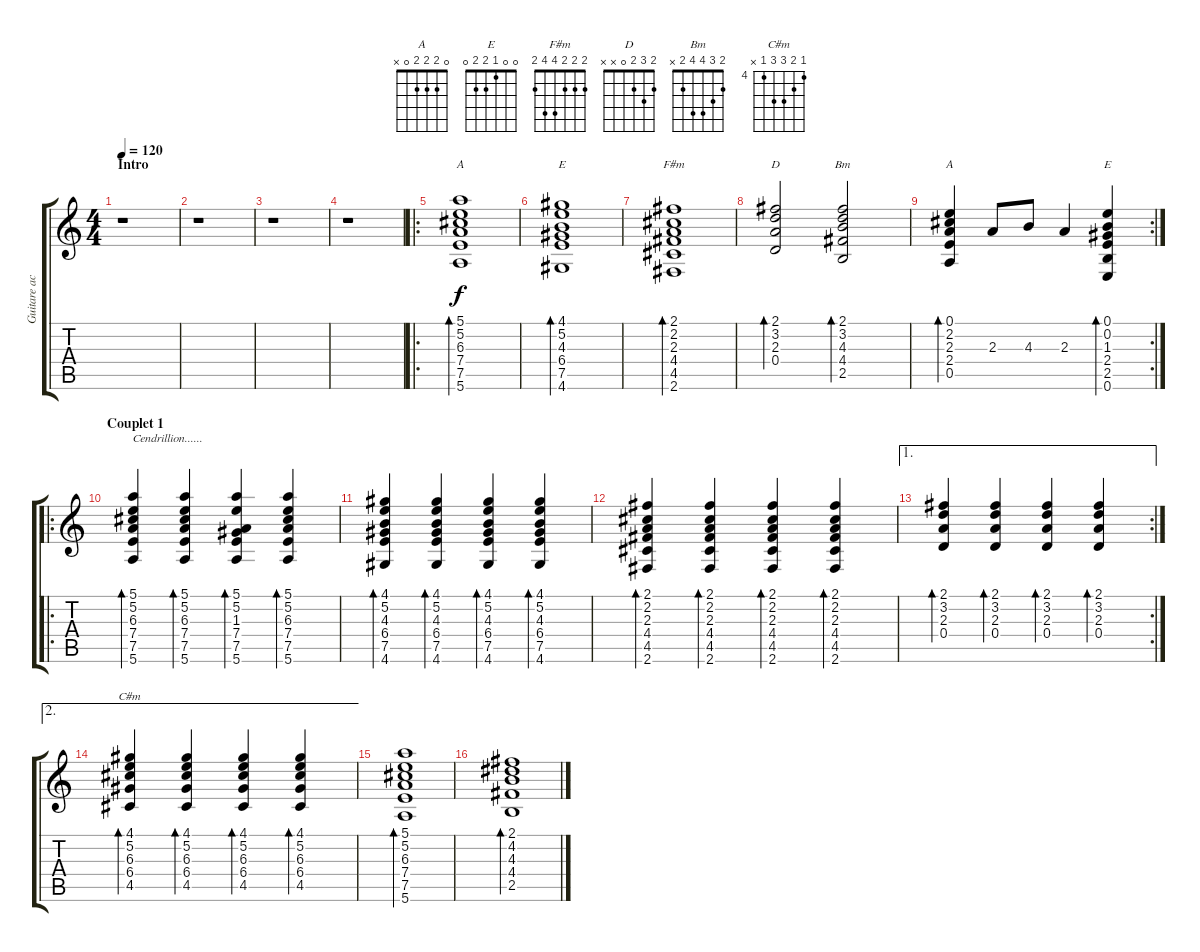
\track ("Guitare acompagnement" "Guitare ac") {instrument electricguitarjazz}
\staff {score tabs}
\tuning (E4 B3 G3 D3 A2 E2) {hide}
\chord ("A" 5 5 6 7 7 5) {firstfret 5}
\chord ("E" 4 5 4 6 7 4) {firstfret 4}
\chord ("F#m" 2 2 2 4 4 2)
\chord ("D" 2 3 2 0 x x)
\chord ("Bm" 2 3 4 4 2 x)
\chord ("A" 0 2 2 2 0 x)
\chord ("E" 0 0 1 2 2 0)
\chord ("C#m" 4 5 6 6 4 x) {firstfret 4}
\ts (4 4)
\section ("" "Intro")
\tempo 120
\clef g2
\ks c
r.1{dy f instrument electricguitarjazz} |
r.1 |
r.1 |
r.1 |
\ro
(5.1 5.2 6.3 7.4 7.5 5.6).1{bd 60 ch "A"} |
(4.1 5.2 4.3 6.4 7.5 4.6).1{bd 60 ch "E"} |
(2.1 2.2 2.3 4.4 4.5 2.6).1{bd 60 ch "F#m"} |
(2.1 3.2 2.3 0.4).2{bd 60 ch "D"} (2.1 3.2 4.3 4.4 2.5).2{bd 60 ch "Bm"} |
\rc 2
(0.1 2.2 2.3 2.4 0.5).4{bd 60 ch "A"} 2.3.8 4.3.8 2.3.4 (0.1 0.2 1.3 2.4 2.5 0.6).4{bd 60 ch "E"} |
\ro
\section ("" "Couplet 1")
(5.1 5.2 6.3 7.4 7.5 5.6).4{bd 60 txt "Cendrillion......"} (5.1 5.2 6.3 7.4 7.5 5.6).4{bd 60} (5.1 5.2 1.3 7.4 7.5 5.6).4{bd 60} (5.1 5.2 6.3 7.4 7.5 5.6).4{bd 60} |
(4.1 5.2 4.3 6.4 7.5 4.6).4{bd 60} (4.1 5.2 4.3 6.4 7.5 4.6).4{bd 60} (4.1 5.2 4.3 6.4 7.5 4.6).4{bd 60} (4.1 5.2 4.3 6.4 7.5 4.6).4{bd 60} |
(2.1 2.2 2.3 4.4 4.5 2.6).4{bd 60} (2.1 2.2 2.3 4.4 4.5 2.6).4{bd 60} (2.1 2.2 2.3 4.4 4.5 2.6).4{bd 60} (2.1 2.2 2.3 4.4 4.5 2.6).4{bd 60} |
\ae 1
\rc 2
(2.1 3.2 2.3 0.4).4{bd 60} (2.1 3.2 2.3 0.4).4{bd 60} (2.1 3.2 2.3 0.4).4{bd 60} (2.1 3.2 2.3 0.4).4{bd 60} |
\ae 2
(4.1 5.2 6.3 6.4 4.5).4{bd 60 ch "C#m"} (4.1 5.2 6.3 6.4 4.5).4{bd 60} (4.1 5.2 6.3 6.4 4.5).4{bd 60} (4.1 5.2 6.3 6.4 4.5).4{bd 60} |
(5.1 5.2 6.3 7.4 7.5 5.6).1{bd 60} |
(2.1 4.2 4.3 4.4 2.5).1{bd 60}
